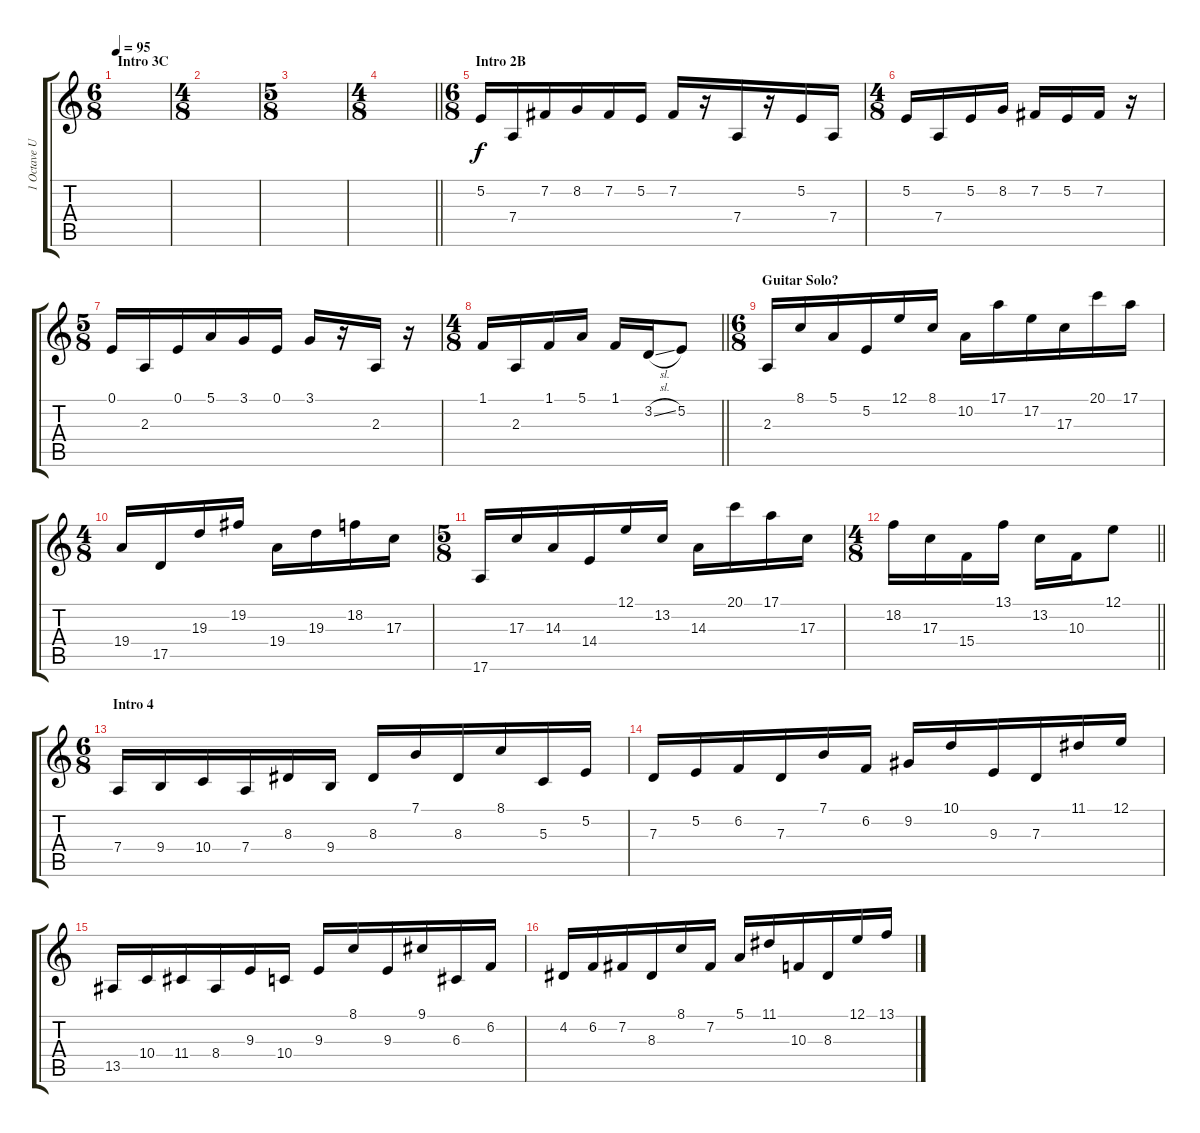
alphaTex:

\track ("1 Octave Up Ignore Me" "1 Octave U") {instrument stringensemble1}
\staff {score tabs}
\tuning (E4 B3 G3 D3 A2 E2) {hide}
\ts (6 8)
\section ("" "Intro 3C")
\tempo 95
\clef g2
\ks c
|
\ts (4 8)
|
\ts (5 8)
|
\ts (4 8)
\barLineRight lightlight
|
\ts (6 8)
\section ("" "Intro 2B")
5.2.16{dy f} 7.4.16 7.2.16 8.2.16 7.2.16 5.2.16 7.2.16 r.16 7.4.16 r.16 5.2.16 7.4.16 |
\ts (4 8)
5.2.16 7.4.16 5.2.16 8.2.16 7.2.16 5.2.16 7.2.16 r.16 |
\ts (5 8)
0.1.16 2.3.16 0.1.16 5.1.16 3.1.16 0.1.16 3.1.16 r.16 2.3.16 r.16 |
\ts (4 8)
\barLineRight lightlight
1.1.16 2.3.16 1.1.16 5.1.16 1.1.16 3.2{sl}.16 5.2.8 |
\ts (6 8)
\section ("" "Guitar Solo?")
2.3.16 8.1.16 5.1.16 5.2.16 12.1.16 8.1.16 10.2.16 17.1.16 17.2.16 17.3.16 20.1.16 17.1.16 |
\ts (4 8)
19.4.16 17.5.16 19.3.16 19.2.16 19.4.16 19.3.16 18.2.16 17.3.16 |
\ts (5 8)
17.6.16 17.3.16 14.3.16 14.4.16 12.1.16 13.2.16 14.3.16 20.1.16 17.1.16 17.3.16 |
\ts (4 8)
\barLineRight lightlight
18.2.16 17.3.16 15.4.16 13.1.16 13.2.16 10.3.16 12.1.8 |
\ts (6 8)
\section ("" "Intro 4")
7.4.16 9.4.16 10.4.16 7.4.16 8.3.16 9.4.16 8.3.16 7.1.16 8.3.16 8.1.16 5.3.16 5.2.16 |
7.3.16 5.2.16 6.2.16 7.3.16 7.1.16 6.2.16 9.2.16 10.1.16 9.3.16 7.3.16 11.1.16 12.1.16 |
13.5.16 10.4.16 11.4.16 8.4.16 9.3.16 10.4.16 9.3.16 8.1.16 9.3.16 9.1.16 6.3.16 6.2.16 |
4.2.16 6.2.16 7.2.16 8.3.16 8.1.16 7.2.16 5.1.16 11.1.16 10.3.16 8.3.16 12.1.16 13.1.16
